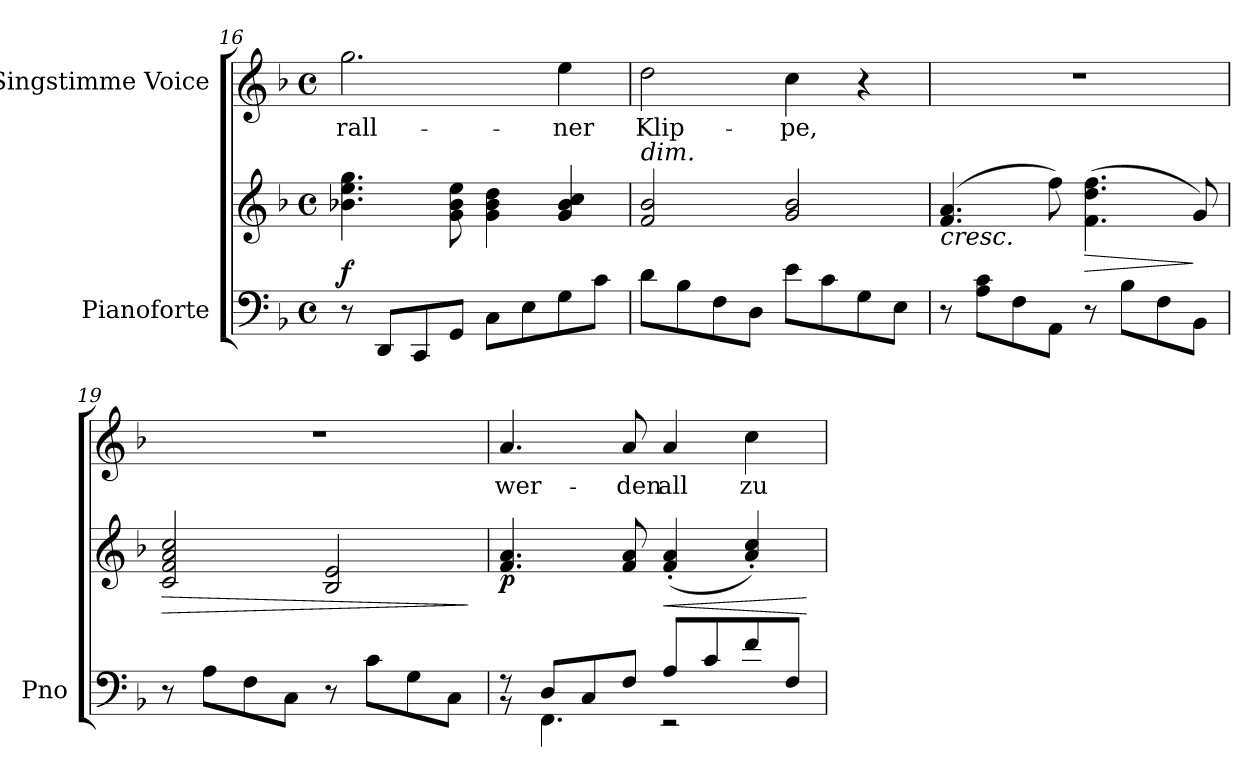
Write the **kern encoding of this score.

**kern	**kern	**dynam	**kern	**text
*part2	*part2	*part2	*part1	*part1
*staff3	*staff2	*staff2/3	*staff1	*staff1
*I"Pianoforte	*	*	*I"Singstimme Voice	*
*I'Pno	*	*	*	*
*clefF4	*clefG2	*	*clefG2	*
*k[b-]	*k[b-]	*	*k[b-]	*
*M4/4	*M4/4	*	*M4/4	*
*met(c)	*met(c)	*	*met(c)	*
=16	=16	=16	=16	=16
!	!	!LO:DY:a=2	!	!LO:LY:b
8r	4.b-X\ 4.ee\ 4.gg\	f	2.gg\	-rall-
8DD/L	.	.	.	.
8CC/	.	.	.	.
8GG/J	8g\ 8b-\ 8ee\	.	.	.
8C\L	4g\ 4b-\ 4dd\	.	.	.
8E\	.	.	.	.
!	!	!	!	!LO:LY:b
8G\	4g/ 4b-/ 4cc/	.	4ee\	-ner
8c\J	.	.	.	.
=17	=17	=17	=17	=17
!	!LO:TX:a:i:t=dim.	!	!	!
!	!	!	!	!LO:LY:b
8d\L	2f/ 2b-/	.	2dd\	Klip-
8B-\	.	.	.	.
8F\	.	.	.	.
8D\J	.	.	.	.
!	!	!	!	!LO:LY:b
8e\L	2g/ 2b-/	.	4cc\	-pe,
8c\	.	.	.	.
8G\	.	.	4r	.
8E\J	.	.	.	.
!!LO:PB:g=z
=18	=18	=18	=18	=18
!	!	!LO:HP:b	!	!
*	*^	*	*	*
8r	(>4.f/ 4.a/	8ryy	<	1r	.
!	!	!	!LO:DY:b	!	!
!	!	!	!LO:DY:n=1:b	!	!
8A\ 8c\L	.	2..ryy	p other-dynamics	.	.
8F\	.	.	.	.	.
8AA\J	8ff\)	.	[	.	.
!	!	!	!LO:HP:b	!	!
8r	(>4.f\ 4.dd\ 4.ff\	.	>	.	.
8B-\L	.	.	.	.	.
8F\	.	.	.	.	.
8BB-\J	8g/)	.	]	.	.
=19	=19	=19	=19	=19	=19
!	!	!	!LO:HP:b	!	!
*	*v	*v	*	*	*
8r	2c/ 2f/ 2a/ 2cc/	>	1r	.
8A\L	.	.	.	.
8F\	.	.	.	.
8C\J	.	.	.	.
8r	2B-/ 2e/	.	.	.
8c\L	.	.	.	.
8G\	.	.	.	.
8C\J	.	.	.	.
.	.	]	.	.
=20	=20	=20	=20	=20
*^	*	*	*	*
!	!	!	!LO:DY:b	!	!LO:LY:b
8r	8rBB	4.f/ 4.a/	p	4.a/	wer-
8D/L	4.FF\	.	.	.	.
8C/	.	.	.	.	.
!	!	!	!	!	!LO:LY:b
8F/J	.	8f/ 8a/	.	8a/	-den
!	!	!	!LO:HP:b	!	!LO:LY:b
8A/L	2r	(<4f/' 4a/'	<	4a/	all
8c/	.	.	.	.	.
!	!	!	!	!	!LO:LY:b
8f/	.	4a/' 4cc/')	.	4cc\	zu
8F/J	.	.	.	.	.
*v	*v	*	*	*	*
.	.	[	.	.
=	=	=	=	=
*-	*-	*-	*-	*-
